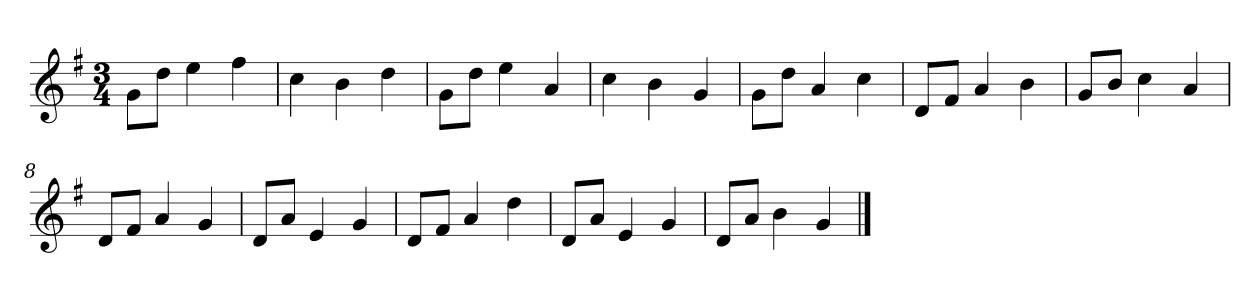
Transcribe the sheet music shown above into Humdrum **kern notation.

**kern
*part1
*staff1
*clefG2
*k[f#]
*G:
*M3/4
=
8g\L
8dd\J
4ee
4ff#
=2
4cc
4b
4dd
=3
8g\L
8dd\J
4ee
4a
=4
4cc
4b
4g
=5y
8g\L
8dd\J
4a
4cc
=6
8d/L
8f#/J
4a
4b
=7
8g/L
8b/J
4cc
4a
=8
8d/L
8f#/J
4a
4g
=9y
8d/L
8a/J
4e
4g
=10
8d/L
8f#/J
4a
4dd
=11
8d/L
8a/J
4e
4g
=12
8d/L
8a/J
4b
4g
==
*-
